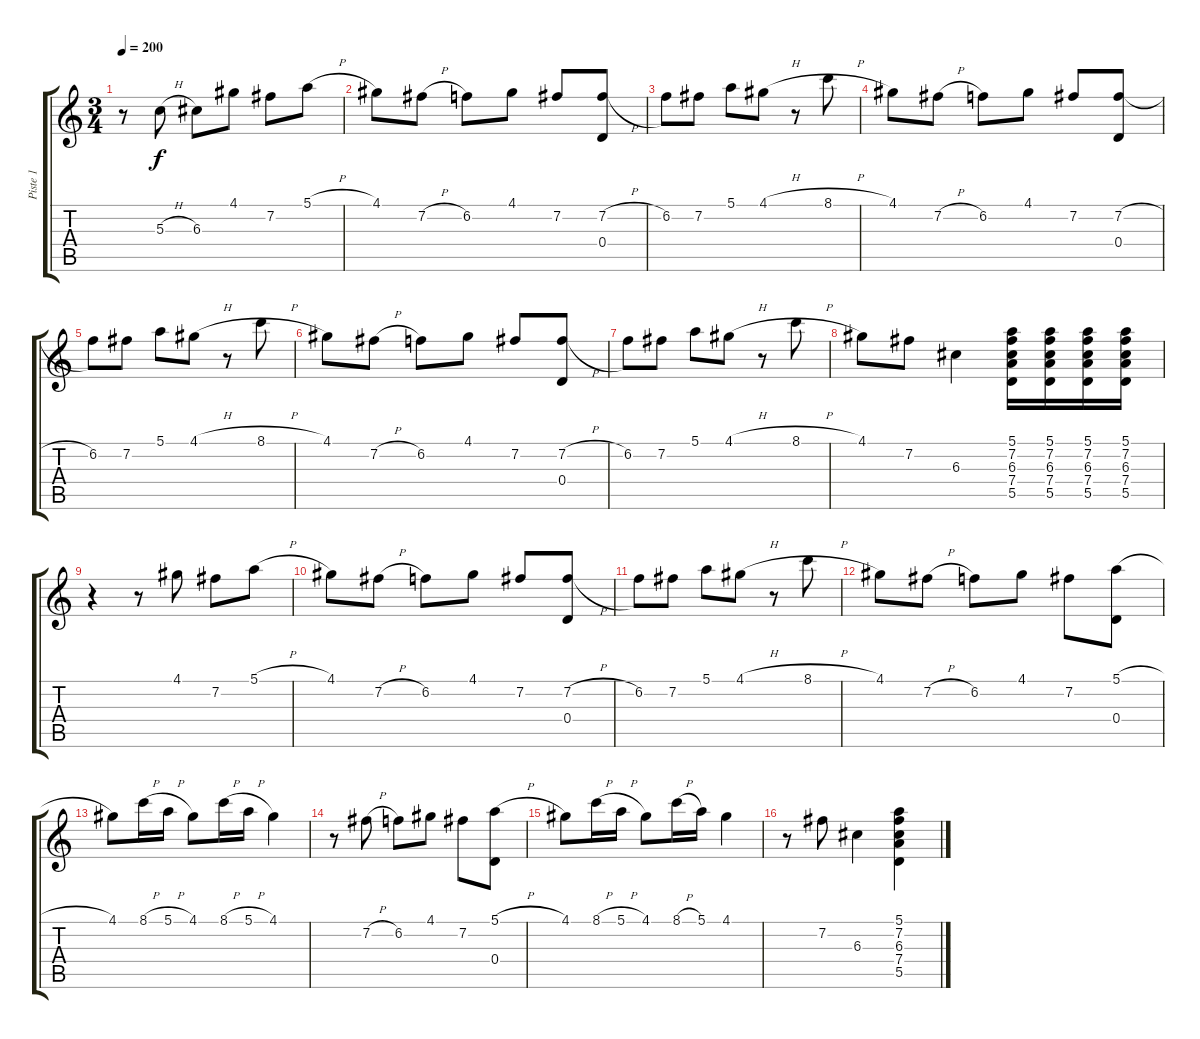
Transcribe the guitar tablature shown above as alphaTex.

\track ("Piste 1" "Piste 1") {instrument acousticguitarnylon}
\staff {score tabs}
\tuning (E4 B3 G3 D3 A2 E2) {hide}
\ts (3 4)
\tempo 200
\clef g2
\ks c
r.8{dy f} 5.3{h}.8 6.3.8 4.1.8 7.2.8 5.1{h}.8 |
4.1.8 7.2{h}.8 6.2.8 4.1.8 7.2.8 (7.2{h} 0.4).8 |
6.2.8 7.2.8 5.1.8 4.1{h}.8 r.8 8.1{h}.8 |
4.1.8 7.2{h}.8 6.2.8 4.1.8 7.2.8 (7.2{h} 0.4).8 |
6.2.8 7.2.8 5.1.8 4.1{h}.8 r.8 8.1{h}.8 |
4.1.8 7.2{h}.8 6.2.8 4.1.8 7.2.8 (7.2{h} 0.4).8 |
6.2.8 7.2.8 5.1.8 4.1{h}.8 r.8 8.1{h}.8 |
4.1.8 7.2.8 6.3.4 (5.1 7.2 6.3 7.4 5.5).16 (5.1 7.2 6.3 7.4 5.5).16 (5.1 7.2 6.3 7.4 5.5).16 (5.1 7.2 6.3 7.4 5.5).16 |
r.4 r.8 4.1.8 7.2.8 5.1{h}.8 |
4.1.8 7.2{h}.8 6.2.8 4.1.8 7.2.8 (7.2{h} 0.4).8 |
6.2.8 7.2.8 5.1.8 4.1{h}.8 r.8 8.1{h}.8 |
4.1.8 7.2{h}.8 6.2.8 4.1.8 7.2.8 (5.1{h} 0.4).8 |
4.1.8 8.1{h}.16 5.1{h}.16 4.1.8 8.1{h}.16 5.1{h}.16 4.1.4 |
r.8 7.2{h}.8 6.2.8 4.1.8 7.2.8 (5.1{h} 0.4).8 |
4.1.8 8.1{h}.16 5.1{h}.16 4.1.8 8.1{h}.16 5.1.16 4.1.4 |
r.8 7.2.8 6.3.4 (5.1 7.2 6.3 7.4 5.5).4
